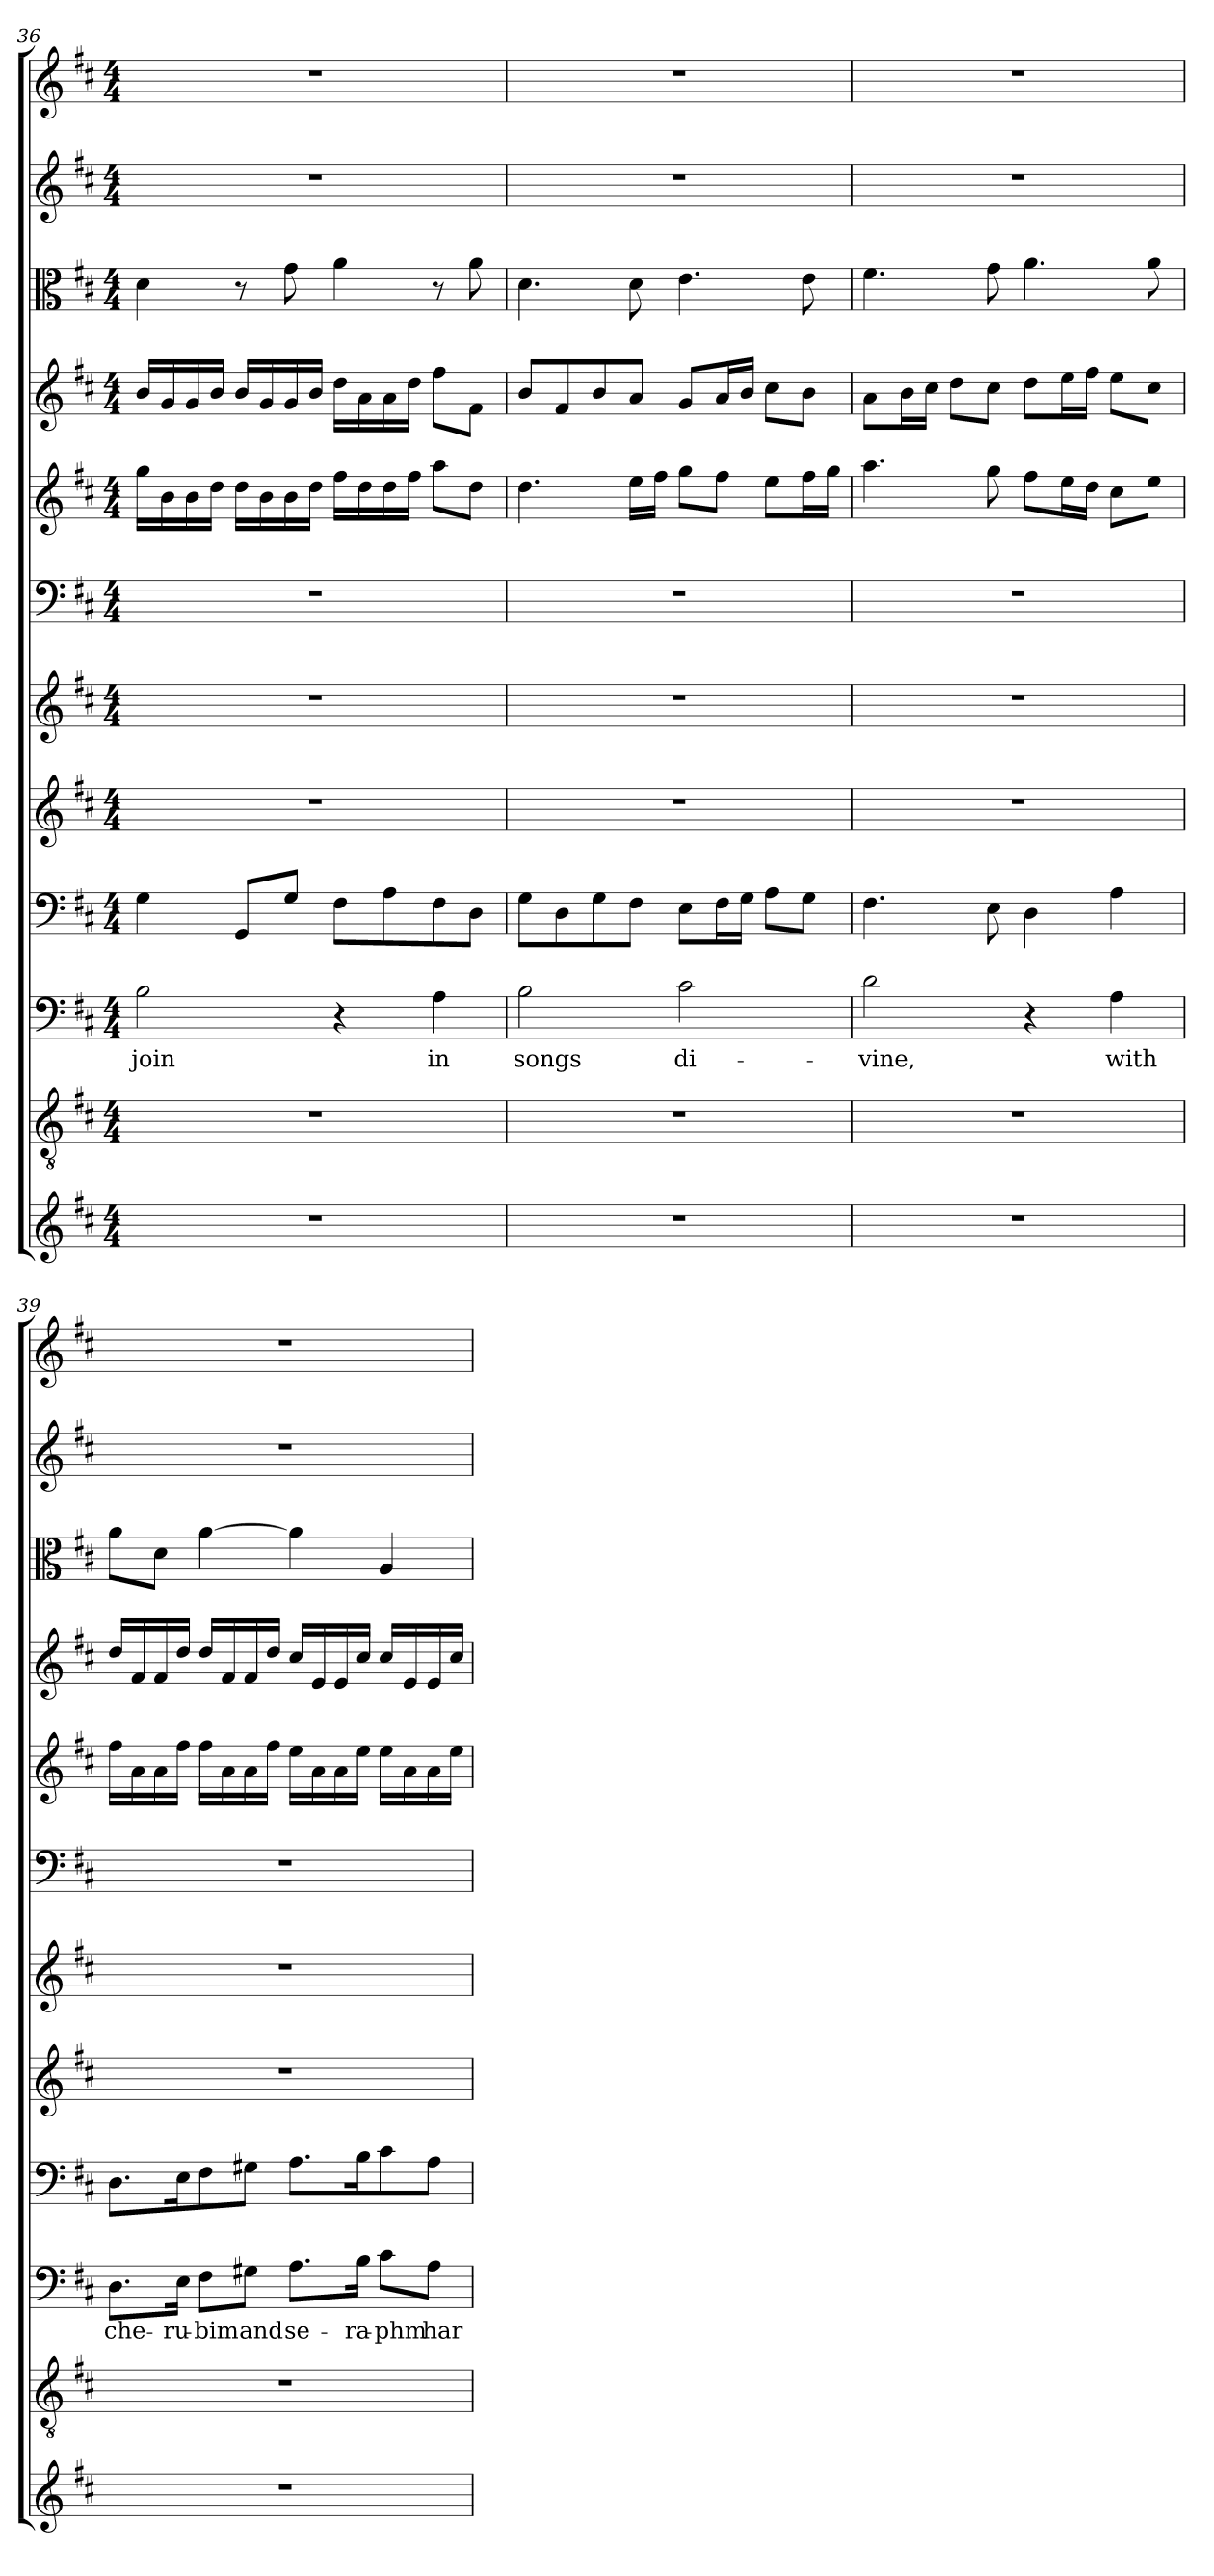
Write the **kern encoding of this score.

**kern	**kern	**kern	**text	**kern	**kern	**kern	**kern	**kern	**kern	**kern	**kern	**kern
*part12	*part11	*part10	*part10	*part9	*part8	*part7	*part6	*part5	*part4	*part3	*part2	*part1
*staff12	*staff11	*staff10	*staff10	*staff9	*staff8	*staff7	*staff6	*staff5	*staff4	*staff3	*staff2	*staff1
*clefG2	*clefGv2	*clefF4	*	*clefF4	*clefG2	*clefG2	*clefF4	*clefG2	*clefG2	*clefC3	*clefG2	*clefG2
*k[f#c#]	*k[f#c#]	*k[f#c#]	*	*k[f#c#]	*k[f#c#]	*k[f#c#]	*k[f#c#]	*k[f#c#]	*k[f#c#]	*k[f#c#]	*k[f#c#]	*k[f#c#]
*D:	*D:	*D:	*	*D:	*D:	*D:	*D:	*D:	*D:	*D:	*D:	*D:
*M4/4	*M4/4	*M4/4	*	*M4/4	*M4/4	*M4/4	*M4/4	*M4/4	*M4/4	*M4/4	*M4/4	*M4/4
=36	=36	=36	=36	=36	=36	=36	=36	=36	=36	=36	=36	=36
1r	1r	2B\	join	4G\	1r	1r	1r	16gg\LL	16b/LL	4d\	1r	1r
.	.	.	.	.	.	.	.	16b\	16g/	.	.	.
.	.	.	.	.	.	.	.	16b\	16g/	.	.	.
.	.	.	.	.	.	.	.	16dd\JJ	16b/JJ	.	.	.
.	.	.	.	8GG/L	.	.	.	16dd\LL	16b/LL	8r	.	.
.	.	.	.	.	.	.	.	16b\	16g/	.	.	.
.	.	.	.	8G/J	.	.	.	16b\	16g/	8g\	.	.
.	.	.	.	.	.	.	.	16dd\JJ	16b/JJ	.	.	.
.	.	4r	.	8F#\L	.	.	.	16ff#\LL	16dd\LL	4a\	.	.
.	.	.	.	.	.	.	.	16dd\	16a\	.	.	.
.	.	.	.	8A\	.	.	.	16dd\	16a\	.	.	.
.	.	.	.	.	.	.	.	16ff#\JJ	16dd\JJ	.	.	.
.	.	4A\	in	8F#\	.	.	.	8aa\L	8ff#\L	8r	.	.
.	.	.	.	8D\J	.	.	.	8dd\J	8f#\J	8a\	.	.
=37	=37	=37	=37	=37	=37	=37	=37	=37	=37	=37	=37	=37
1r	1r	2B\	songs	8G\L	1r	1r	1r	4.dd\	8b/L	4.d\	1r	1r
.	.	.	.	8D\	.	.	.	.	8f#/	.	.	.
.	.	.	.	8G\	.	.	.	.	8b/	.	.	.
.	.	.	.	8F#\J	.	.	.	16ee\LL	8a/J	8d\	.	.
.	.	.	.	.	.	.	.	16ff#\JJ	.	.	.	.
.	.	2c#\	di-	8E\L	.	.	.	8gg\L	8g/L	4.e\	.	.
.	.	.	.	16F#\L	.	.	.	8ff#\J	16a/L	.	.	.
.	.	.	.	16G\JJ	.	.	.	.	16b/JJ	.	.	.
.	.	.	.	8A\L	.	.	.	8ee\L	8cc#\L	.	.	.
.	.	.	.	8G\J	.	.	.	16ff#\L	8b\J	8e\	.	.
.	.	.	.	.	.	.	.	16gg\JJ	.	.	.	.
=38	=38	=38	=38	=38	=38	=38	=38	=38	=38	=38	=38	=38
1r	1r	2d\	-vine,	4.F#\	1r	1r	1r	4.aa\	8a\L	4.f#\	1r	1r
.	.	.	.	.	.	.	.	.	16b\L	.	.	.
.	.	.	.	.	.	.	.	.	16cc#\JJ	.	.	.
.	.	.	.	.	.	.	.	.	8dd\L	.	.	.
.	.	.	.	8E\	.	.	.	8gg\	8cc#\J	8g\	.	.
.	.	4r	.	4D\	.	.	.	8ff#\L	8dd\L	4.a\	.	.
.	.	.	.	.	.	.	.	16ee\L	16ee\L	.	.	.
.	.	.	.	.	.	.	.	16dd\JJ	16ff#\JJ	.	.	.
.	.	4A\	with	4A\	.	.	.	8cc#\L	8ee\L	.	.	.
.	.	.	.	.	.	.	.	8ee\J	8cc#\J	8a\	.	.
=39	=39	=39	=39	=39	=39	=39	=39	=39	=39	=39	=39	=39
1r	1r	8.D\L	che-	8.D\L	1r	1r	1r	16ff#\LL	16dd/LL	8a\L	1r	1r
.	.	.	.	.	.	.	.	16a\	16f#/	.	.	.
.	.	.	.	.	.	.	.	16a\	16f#/	8d\J	.	.
.	.	16E\Jk	-ru-	16E\K	.	.	.	16ff#\JJ	16dd/JJ	.	.	.
.	.	8F#\L	-bim	8F#\	.	.	.	16ff#\LL	16dd/LL	[4a\	.	.
.	.	.	.	.	.	.	.	16a\	16f#/	.	.	.
.	.	8G#X\J	and	8G#X\J	.	.	.	16a\	16f#/	.	.	.
.	.	.	.	.	.	.	.	16ff#\JJ	16dd/JJ	.	.	.
.	.	8.A\L	se-	8.A\L	.	.	.	16ee\LL	16cc#/LL	4a\]	.	.
.	.	.	.	.	.	.	.	16a\	16e/	.	.	.
.	.	.	.	.	.	.	.	16a\	16e/	.	.	.
.	.	16B\Jk	-ra-	16B\K	.	.	.	16ee\JJ	16cc#/JJ	.	.	.
.	.	8c#\L	-phm	8c#\	.	.	.	16ee\LL	16cc#/LL	4A/	.	.
.	.	.	.	.	.	.	.	16a\	16e/	.	.	.
.	.	8A\J	har-	8A\J	.	.	.	16a\	16e/	.	.	.
.	.	.	.	.	.	.	.	16ee\JJ	16cc#/JJ	.	.	.
=	=	=	=	=	=	=	=	=	=	=	=	=
*-	*-	*-	*-	*-	*-	*-	*-	*-	*-	*-	*-	*-
